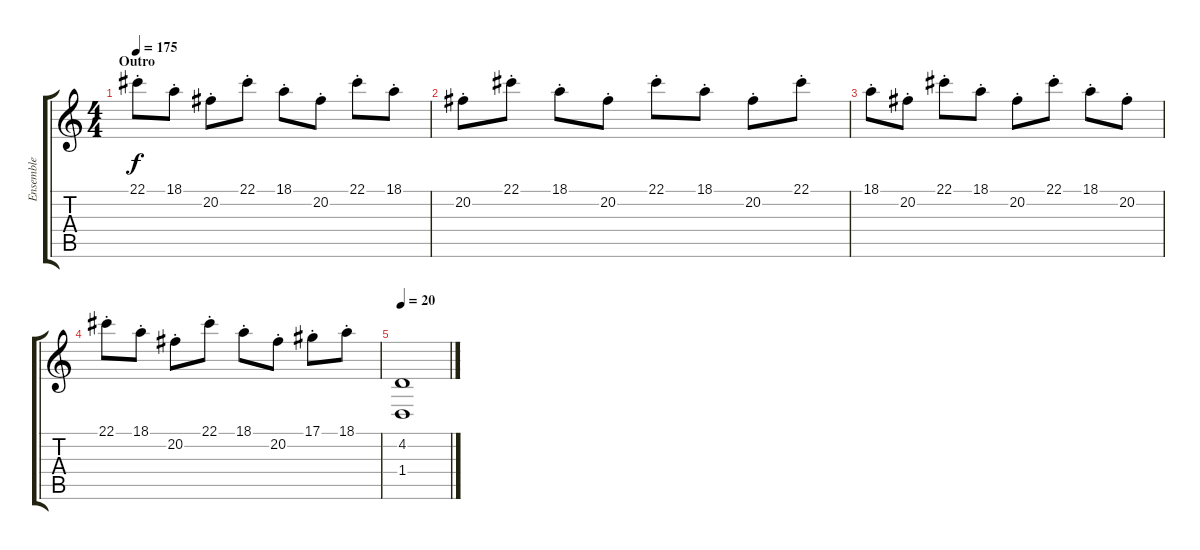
\track ("Ensemble" "Ensemble") {instrument stringensemble1}
\staff {score tabs}
\tuning (Eb4 Bb3 Gb3 Db3 Ab2 Db2) {hide}
\ts (4 4)
\section ("" "Outro")
\tempo 175
\clef g2
\ks c
22.1{st}.8{dy f} 18.1{st}.8 20.2{st}.8 22.1{st}.8 18.1{st}.8 20.2{st}.8 22.1{st}.8 18.1{st}.8 |
20.2{st}.8 22.1{st}.8 18.1{st}.8 20.2{st}.8 22.1{st}.8 18.1{st}.8 20.2{st}.8 22.1{st}.8 |
18.1{st}.8 20.2{st}.8 22.1{st}.8 18.1{st}.8 20.2{st}.8 22.1{st}.8 18.1{st}.8 20.2{st}.8 |
22.1{st}.8 18.1{st}.8 20.2{st}.8 22.1{st}.8 18.1{st}.8 20.2{st}.8 17.1{st}.8 18.1{st}.8 |
\tempo 20
(4.2 1.4).1
